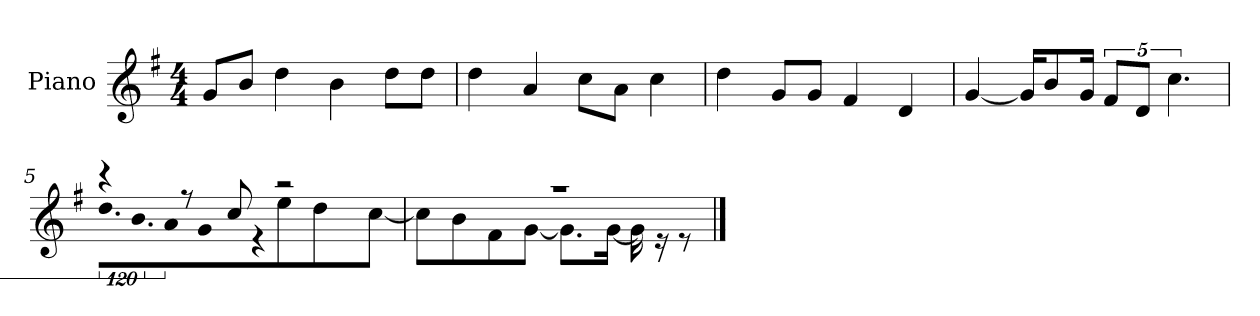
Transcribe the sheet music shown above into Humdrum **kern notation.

**kern
*part1
*staff1
*I"Piano
*I'P-no
*clefG2
*k[f#]
*M4/4
*MM90
=1
8g/L
8b/J
4dd\
4b\
8dd\L
8dd\J
=2
4dd\
4a/
8cc\L
8a\J
4cc\
=3
4dd\
8g/L
8g/J
4f#/
4d/
=4
[4g/
16g/KL]
8b/
16g/Jk
10f#/L
10d/J
5.cc\
=5
*^
!	!LO:N:vis=16.
4r	960%103dd\LL
!	!LO:N:vis=16.
.	960%103b\
!	!LO:N:vis=16
.	1920%137a\J
8r	.
!	!LO:N:vis=8
.	960%137g\J
8cc/	.
!	!LO:N:vis=16
.	1920%137r
2r	8ee\
.	4dd\
.	[8cc\
!!LO:LB:g=z	!!
=6	=6
1r	8cc\L]
.	8b\
.	8f#\
.	[8g\J
.	8.g\L]
.	[16g\Jk
.	16g\]
.	16r
.	8r
*v	*v
==
*-
